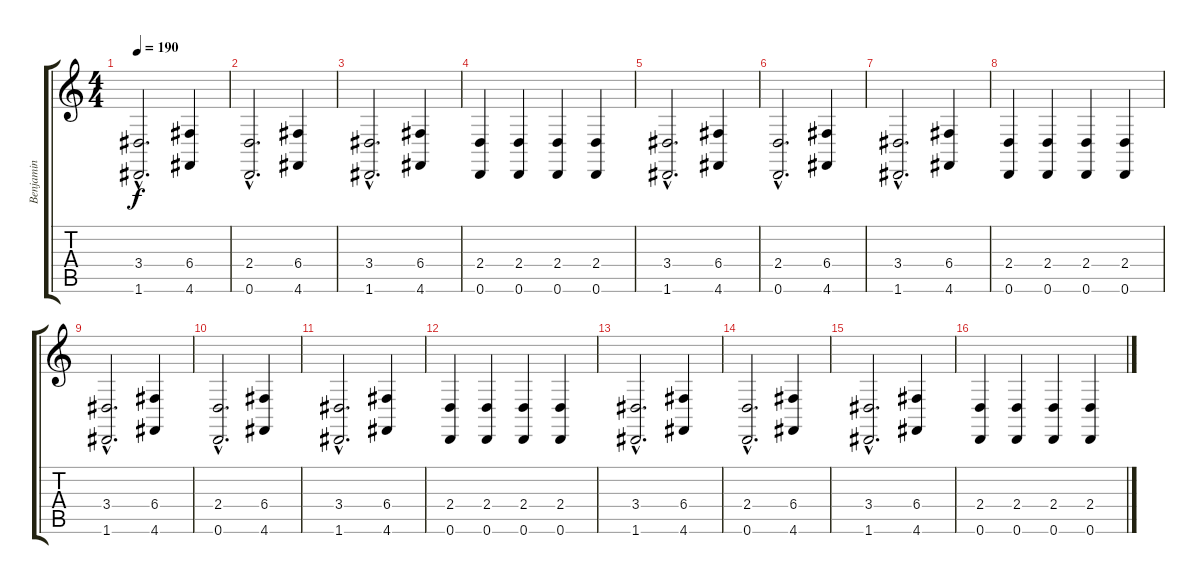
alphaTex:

\track ("Benjamin" "Benjamin") {instrument churchorgan}
\staff {score tabs}
\tuning (D4 A3 F3 C3 G2 D2) {hide}
\ts (4 4)
\tempo 190
\clef g2
\ks c
(3.4{hac} 1.6{hac}).2{d dy f instrument churchorgan} (6.4 4.6).4 |
(2.4{hac} 0.6{hac}).2{d} (6.4 4.6).4 |
(3.4{hac} 1.6{hac}).2{d} (6.4 4.6).4 |
(2.4 0.6).4 (2.4 0.6).4 (2.4 0.6).4 (2.4 0.6).4 |
(3.4{hac} 1.6{hac}).2{d} (6.4 4.6).4 |
(2.4{hac} 0.6{hac}).2{d} (6.4 4.6).4 |
(3.4{hac} 1.6{hac}).2{d} (6.4 4.6).4 |
(2.4 0.6).4 (2.4 0.6).4 (2.4 0.6).4 (2.4 0.6).4 |
(3.4{hac} 1.6{hac}).2{d} (6.4 4.6).4 |
(2.4{hac} 0.6{hac}).2{d} (6.4 4.6).4 |
(3.4{hac} 1.6{hac}).2{d} (6.4 4.6).4 |
(2.4 0.6).4 (2.4 0.6).4 (2.4 0.6).4 (2.4 0.6).4 |
(3.4{hac} 1.6{hac}).2{d} (6.4 4.6).4 |
(2.4{hac} 0.6{hac}).2{d} (6.4 4.6).4 |
(3.4{hac} 1.6{hac}).2{d} (6.4 4.6).4 |
(2.4 0.6).4 (2.4 0.6).4 (2.4 0.6).4 (2.4 0.6).4
